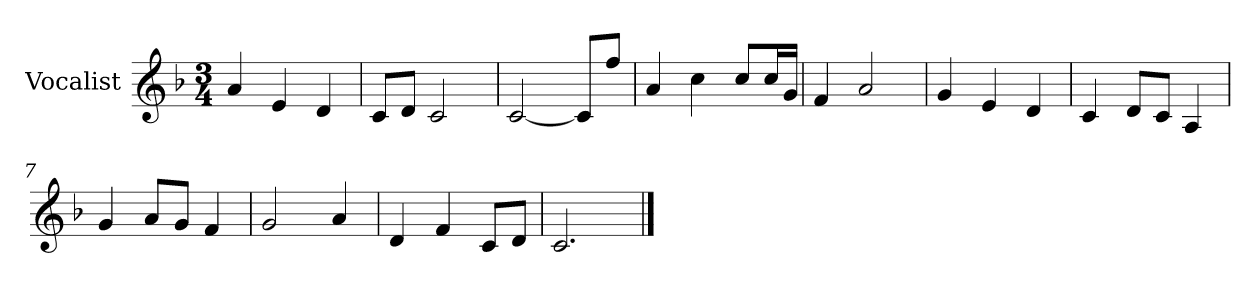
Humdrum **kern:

**kern
*part1
*staff1
*I"Vocalist
*k[b-]
*F:
*M3/4
=
4a
4e
4d
=1
8cL
8dJ
2c
=2
[2c
8cL]
8ffJ
=3
4a
4cc
8ccL
16ccL
16gJJ
=4
4f
2a
=5
4g
4e
4d
=6
4c
8dL
8cJ
4A
=7
4g
8aL
8gJ
4f
=8
2g
4a
=9
4d
4f
8cL
8dJ
=10
2.c
==
*-
